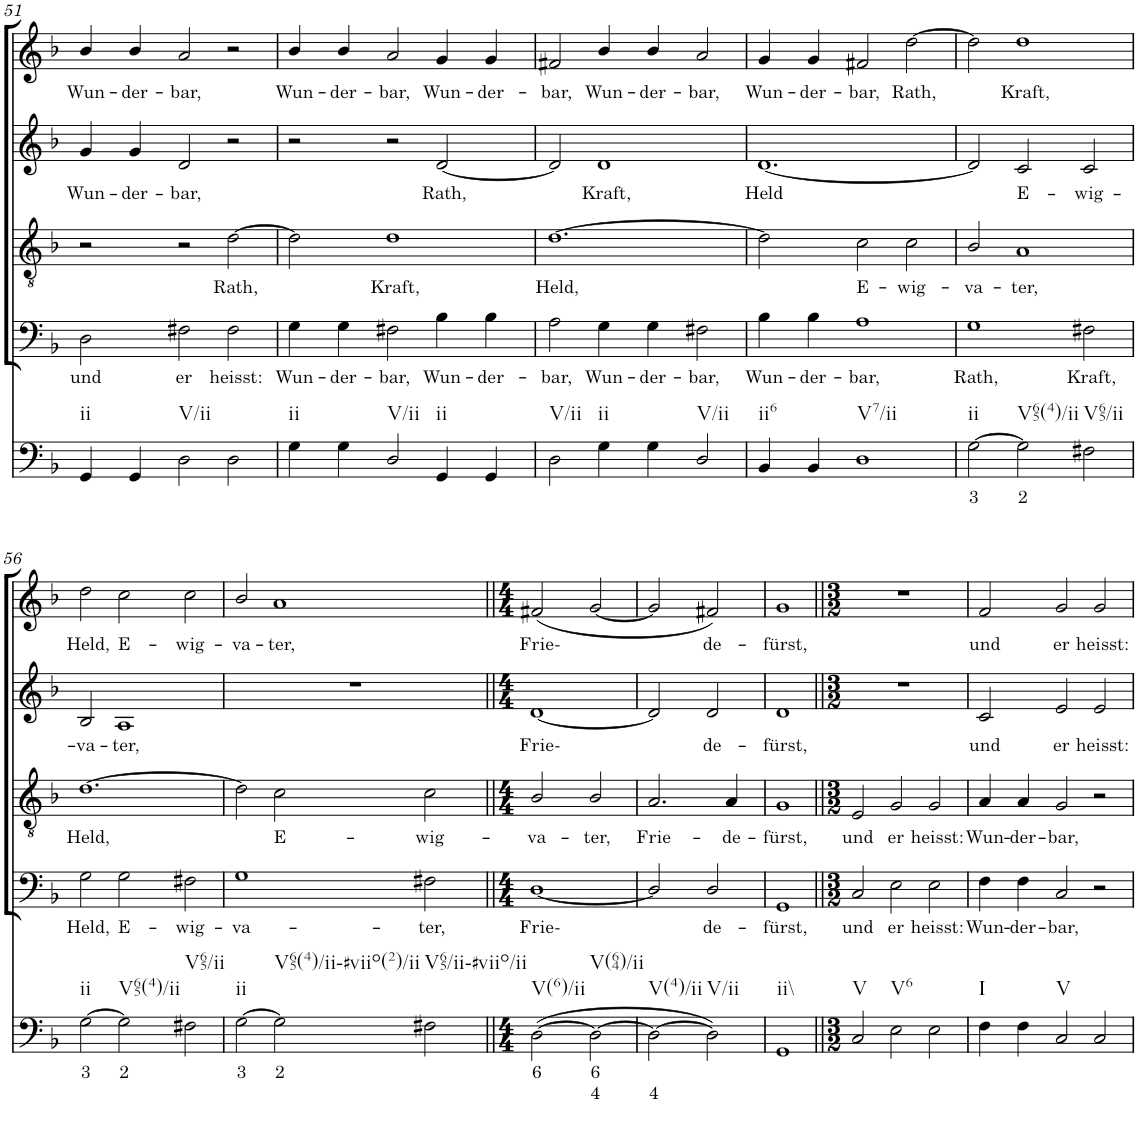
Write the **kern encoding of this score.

**kern	**text	**text	**kern	**text	**kern	**text	**kern	**text	**kern	**text
*part5	*part5	*part5	*part4	*part4	*part3	*part3	*part2	*part2	*part1	*part1
*staff5	*staff5	*staff5	*staff4	*staff4	*staff3	*staff3	*staff2	*staff2	*staff1	*staff1
*I"Continuo	*	*	*I"Bass	*	*I"Tenor	*	*I"Alto	*	*I"Soprano	*
!!LO:PB:g=z
*clefF4	*	*	*clefF4	*	*clefGv2	*	*clefG2	*	*clefG2	*
*k[b-]	*	*	*k[b-]	*	*k[b-]	*	*k[b-]	*	*k[b-]	*
*M3/2	*	*	*M3/2	*	*M3/2	*	*M3/2	*	*M3/2	*
=51	=51	=51	=51	=51	=51	=51	=51	=51	=51	=51
!LO:TX:b:t=ii	!	!	!	!	!	!	!	!	!	!
!	!	!	!	!LO:LY:b	!	!	!	!LO:LY:b	!	!LO:LY:b
4GG/	.	.	2D\	und	2r	.	4g/	Wun-	4b-/	Wun-
!	!	!	!	!	!	!	!	!LO:LY:b	!	!LO:LY:b
4GG/	.	.	.	.	.	.	4g/	der-	4b-/	der-
!LO:TX:b:t=V/ii	!	!	!	!	!	!	!	!	!	!
!	!	!	!	!LO:LY:b	!	!	!	!LO:LY:b	!	!LO:LY:b
2D\	.	.	2F#X\	er	2r	.	2d/	bar,	2a/	bar,
!	!	!	!	!LO:LY:b	!	!LO:LY:b	!	!	!	!
2D\	.	.	2F#\	heisst:	[2d\	Rath,	2r	.	2r	.
=52	=52	=52	=52	=52	=52	=52	=52	=52	=52	=52
!LO:TX:b:t=ii	!	!	!	!	!	!	!	!	!	!
!	!	!	!	!LO:LY:b	!	!	!	!	!	!LO:LY:b
4G\	.	.	4G\	Wun-	2d\]	.	2r	.	4b-/	Wun-
!	!	!	!	!LO:LY:b	!	!	!	!	!	!LO:LY:b
4G\	.	.	4G\	der-	.	.	.	.	4b-/	der-
!LO:TX:b:t=V/ii	!	!	!	!	!	!	!	!	!	!
!	!	!	!	!LO:LY:b	!	!LO:LY:b	!	!	!	!LO:LY:b
2D/	.	.	2F#X\	bar,	1d	Kraft,	2r	.	2a/	bar,
!LO:TX:b:t=ii	!	!	!	!	!	!	!	!	!	!
!	!	!	!	!LO:LY:b	!	!	!	!LO:LY:b	!	!LO:LY:b
4GG/	.	.	4B-\	Wun-	.	.	[2d/	Rath,	4g/	Wun-
!	!	!	!	!LO:LY:b	!	!	!	!	!	!LO:LY:b
4GG/	.	.	4B-\	der-	.	.	.	.	4g/	der-
=53	=53	=53	=53	=53	=53	=53	=53	=53	=53	=53
!LO:TX:b:t=V/ii	!	!	!	!	!	!	!	!	!	!
!	!	!	!	!LO:LY:b	!	!LO:LY:b	!	!	!	!LO:LY:b
2D\	.	.	2A\	bar,	[1.d	Held,	2d/]	.	2f#X/	bar,
!LO:TX:b:t=ii	!	!	!	!	!	!	!	!	!	!
!	!	!	!	!LO:LY:b	!	!	!	!LO:LY:b	!	!LO:LY:b
4G\	.	.	4G\	Wun-	.	.	1d	Kraft,	4b-/	Wun-
!	!	!	!	!LO:LY:b	!	!	!	!	!	!LO:LY:b
4G\	.	.	4G\	der-	.	.	.	.	4b-/	der-
!LO:TX:b:t=V/ii	!	!	!	!	!	!	!	!	!	!
!	!	!	!	!LO:LY:b	!	!	!	!	!	!LO:LY:b
2D/	.	.	2F#X\	bar,	.	.	.	.	2a/	bar,
=54	=54	=54	=54	=54	=54	=54	=54	=54	=54	=54
!LO:TX:b:t=ii6	!	!	!	!	!	!	!	!	!	!
!	!	!	!	!LO:LY:b	!	!	!	!LO:LY:b	!	!LO:LY:b
4BB-/	.	.	4B-\	Wun-	2d\]	.	[1.d	Held	4g/	Wun-
!	!	!	!	!LO:LY:b	!	!	!	!	!	!LO:LY:b
4BB-/	.	.	4B-\	der-	.	.	.	.	4g/	der-
!LO:TX:b:t=V7/ii	!	!	!	!	!	!	!	!	!	!
!	!	!	!	!LO:LY:b	!	!LO:LY:b	!	!	!	!LO:LY:b
1D	.	.	1A	bar,	2c\	E-	.	.	2f#X/	bar,
!	!	!	!	!	!	!LO:LY:b	!	!	!	!LO:LY:b
.	.	.	.	.	2c\	wig-	.	.	[2dd\	Rath,
=55	=55	=55	=55	=55	=55	=55	=55	=55	=55	=55
!LO:TX:b:t=ii	!	!	!	!	!	!	!	!	!	!
!	!LO:LY:b	!	!	!LO:LY:b	!	!LO:LY:b	!	!	!	!
[2G\	3	.	1G	Rath,	2B-/	va-	2d/]	.	2dd\]	.
!LO:TX:b:t=V65(4)/ii	!	!	!	!	!	!	!	!	!	!
!	!LO:LY:b	!	!	!	!	!LO:LY:b	!	!LO:LY:b	!	!LO:LY:b
2G\]	2	.	.	.	1A	ter,	2c/	E-	1dd	Kraft,
!LO:TX:b:t=V65/ii	!	!	!	!	!	!	!	!	!	!
!	!	!	!	!LO:LY:b	!	!	!	!LO:LY:b	!	!
2F#X\	.	.	2F#X\	Kraft,	.	.	2c/	wig-	.	.
!!LO:LB:g=z
=56	=56	=56	=56	=56	=56	=56	=56	=56	=56	=56
!LO:TX:b:t=ii	!	!	!	!	!	!	!	!	!	!
!	!LO:LY:b	!	!	!LO:LY:b	!	!LO:LY:b	!	!LO:LY:b	!	!LO:LY:b
[2G\	3	.	2G\	Held,	[1.d	Held,	2B-/	va-	2dd\	Held,
!LO:TX:b:t=V65(4)/ii	!	!	!	!	!	!	!	!	!	!
!	!LO:LY:b	!	!	!LO:LY:b	!	!	!	!LO:LY:b	!	!LO:LY:b
2G\]	2	.	2G\	E-	.	.	1A	ter,	2cc\	E-
!LO:TX:b:t=V65/ii	!	!	!	!	!	!	!	!	!	!
!	!	!	!	!LO:LY:b	!	!	!	!	!	!LO:LY:b
2F#X\	.	.	2F#X\	wig-	.	.	.	.	2cc\	wig-
=57	=57	=57	=57	=57	=57	=57	=57	=57	=57	=57
!LO:TX:b:t=ii	!	!	!	!	!	!	!	!	!	!
!	!LO:LY:b	!	!	!LO:LY:b	!	!	!	!	!	!LO:LY:b
[2G\	3	.	1G	va-	2d\]	.	1.r	.	2b-/	va-
!LO:TX:b:t=V65(4)/ii-#viio(2)/ii	!	!	!	!	!	!	!	!	!	!
!	!LO:LY:b	!	!	!	!	!LO:LY:b	!	!	!	!LO:LY:b
2G\]	2	.	.	.	2c\	E-	.	.	1a	ter,
!LO:TX:b:t=V65/ii-#viio/ii	!	!	!	!	!	!	!	!	!	!
!	!	!	!	!LO:LY:b	!	!LO:LY:b	!	!	!	!
2F#X\	.	.	2F#X\	ter,	2c\	wig-	.	.	.	.
=58||	=58||	=58||	=58||	=58||	=58||	=58||	=58||	=58||	=58||	=58||
*M4/4	*	*	*M4/4	*	*M4/4	*	*M4/4	*	*M4/4	*
!LO:TX:b:t=V(6)/ii	!	!	!	!	!	!	!	!	!	!
!	!LO:LY:b	!	!	!LO:LY:b	!	!LO:LY:b	!	!LO:LY:b	!	!LO:LY:b
([2D\	6	.	[1D	Frie-	2B-/	va-	[1d	Frie-	(2f#X/	Frie-
!LO:TX:b:t=V(64)/ii	!	!	!	!	!	!	!	!	!	!
!	!LO:LY:b	!LO:LY:b	!	!	!	!LO:LY:b	!	!	!	!
2D\_	6	4	.	.	2B-/	ter,	.	.	[2g/	.
=59	=59	=59	=59	=59	=59	=59	=59	=59	=59	=59
!LO:TX:b:t=V(4)/ii	!	!	!	!	!	!	!	!	!	!
!	!	!LO:LY:b	!	!	!	!LO:LY:b	!	!	!	!
2D\_	.	4	2D/]	.	2.A/	Frie-	2d/]	.	2g/]	.
!LO:TX:b:t=V/ii	!	!	!	!	!	!	!	!	!	!
!	!	!	!	!LO:LY:b	!	!	!	!LO:LY:b	!	!LO:LY:b
2D\])	.	.	2D/	de-	.	.	2d/	de-	2f#X/)	de-
!	!	!	!	!	!	!LO:LY:b	!	!	!	!
.	.	.	.	.	4A/	de-	.	.	.	.
=60	=60	=60	=60	=60	=60	=60	=60	=60	=60	=60
!LO:TX:b:t=ii\\	!	!	!	!	!	!	!	!	!	!
!	!	!	!	!LO:LY:b	!	!LO:LY:b	!	!LO:LY:b	!	!LO:LY:b
1GG	.	.	1GG	fürst,	1G	fürst,	1d	fürst,	1g	fürst,
=61||	=61||	=61||	=61||	=61||	=61||	=61||	=61||	=61||	=61||	=61||
*M3/2	*	*	*M3/2	*	*M3/2	*	*M3/2	*	*M3/2	*
!LO:TX:b:t=V	!	!	!	!	!	!	!	!	!	!
!	!	!	!	!LO:LY:b	!	!LO:LY:b	!	!	!	!
2C/	.	.	2C/	und	2E/	und	1.r	.	1.r	.
!LO:TX:b:t=V6	!	!	!	!	!	!	!	!	!	!
!	!	!	!	!LO:LY:b	!	!LO:LY:b	!	!	!	!
2E\	.	.	2E\	er	2G/	er	.	.	.	.
!	!	!	!	!LO:LY:b	!	!LO:LY:b	!	!	!	!
2E\	.	.	2E\	heisst:	2G/	heisst:	.	.	.	.
=62	=62	=62	=62	=62	=62	=62	=62	=62	=62	=62
!LO:TX:b:t=I	!	!	!	!	!	!	!	!	!	!
!	!	!	!	!LO:LY:b	!	!LO:LY:b	!	!LO:LY:b	!	!LO:LY:b
4F\	.	.	4F\	Wun-	4A/	Wun-	2c/	und	2f/	und
!	!	!	!	!LO:LY:b	!	!LO:LY:b	!	!	!	!
4F\	.	.	4F\	der-	4A/	der-	.	.	.	.
!LO:TX:b:t=V	!	!	!	!	!	!	!	!	!	!
!	!	!	!	!LO:LY:b	!	!LO:LY:b	!	!LO:LY:b	!	!LO:LY:b
2C/	.	.	2C/	bar,	2G/	bar,	2e/	er	2g/	er
!	!	!	!	!	!	!	!	!LO:LY:b	!	!LO:LY:b
2C/	.	.	2r	.	2r	.	2e/	heisst:	2g/	heisst:
=	=	=	=	=	=	=	=	=	=	=
*-	*-	*-	*-	*-	*-	*-	*-	*-	*-	*-
